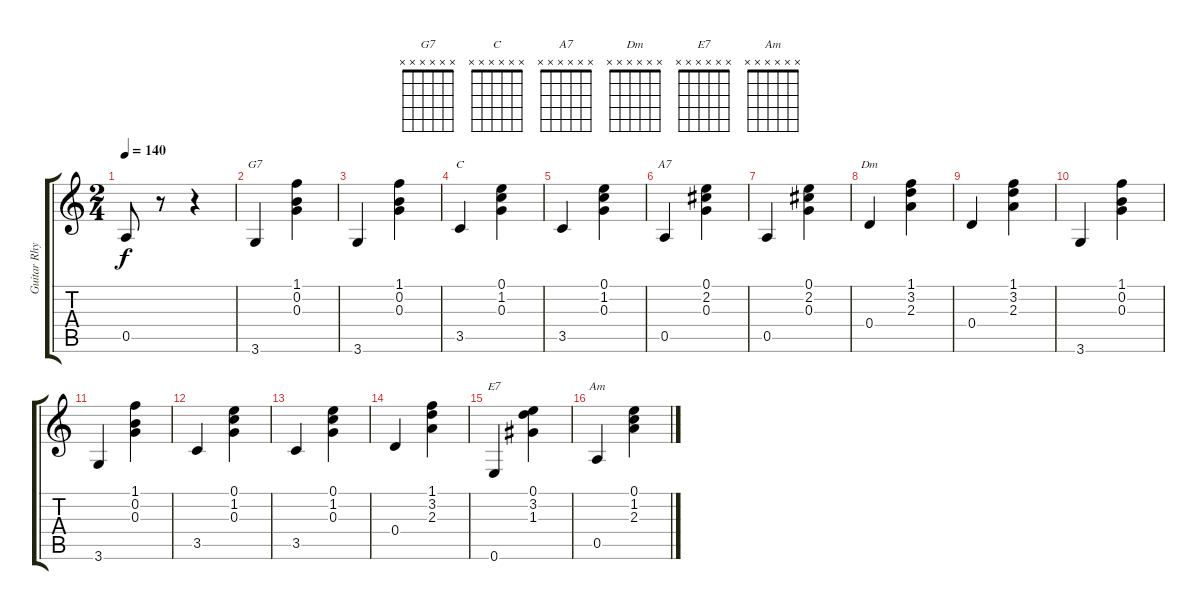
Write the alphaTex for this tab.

\track ("Guitar Rhythm" "Guitar Rhy") {instrument acousticguitarnylon}
\staff {score tabs}
\tuning (E4 B3 G3 D3 A2 E2) {hide}
\chord ("G7" x x x x x x) {firstfret 0}
\chord ("C" x x x x x x) {firstfret 0}
\chord ("A7" x x x x x x) {firstfret 0}
\chord ("Dm" x x x x x x) {firstfret 0}
\chord ("E7" x x x x x x) {firstfret 0}
\chord ("Am" x x x x x x) {firstfret 0}
\ts (2 4)
\tempo 140
\clef g2
\ks c
0.5.8{dy f} r.8 r.4 |
3.6.4{ch "G7"} (1.1 0.2 0.3).4 |
3.6.4 (1.1 0.2 0.3).4 |
3.5.4{ch "C"} (0.1 1.2 0.3).4 |
3.5.4 (0.1 1.2 0.3).4 |
0.5.4{ch "A7"} (0.1 2.2 0.3).4 |
0.5.4 (0.1 2.2 0.3).4 |
0.4.4{ch "Dm"} (1.1 3.2 2.3).4 |
0.4.4 (1.1 3.2 2.3).4 |
3.6.4 (1.1 0.2 0.3).4 |
3.6.4 (1.1 0.2 0.3).4 |
3.5.4 (0.1 1.2 0.3).4 |
3.5.4 (0.1 1.2 0.3).4 |
0.4.4 (1.1 3.2 2.3).4 |
0.6.4{ch "E7"} (0.1 3.2 1.3).4 |
0.5.4{ch "Am"} (0.1 1.2 2.3).4
